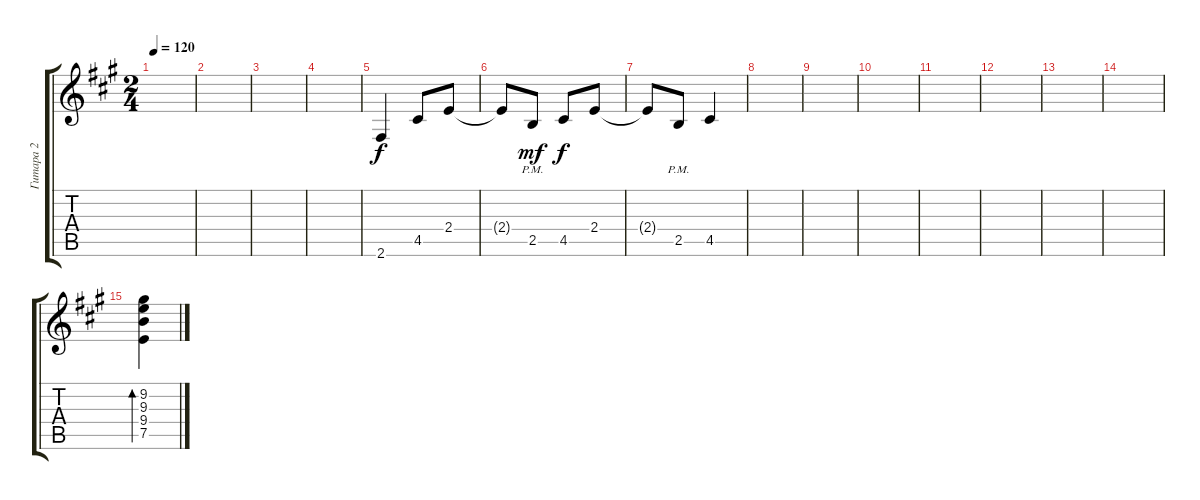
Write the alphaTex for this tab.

\track ("Гитара 2" "Гитара 2") {instrument acousticguitarsteel}
\staff {score tabs}
\tuning (E4 B3 G3 D3 A2 E2) {hide}
\ts (2 4)
\tempo 120
\clef g2
\ks f#minor
|
|
|
|
2.6.4 4.5.8 2.4.8 |
2.4{t}.8 2.5{pm}.8{dy mf} 4.5.8{dy f} 2.4.8 |
2.4{t}.8 2.5{pm}.8 4.5.4 |
|
|
|
|
|
|
|
(9.2 9.3 9.4 7.5).4{bd 240}
